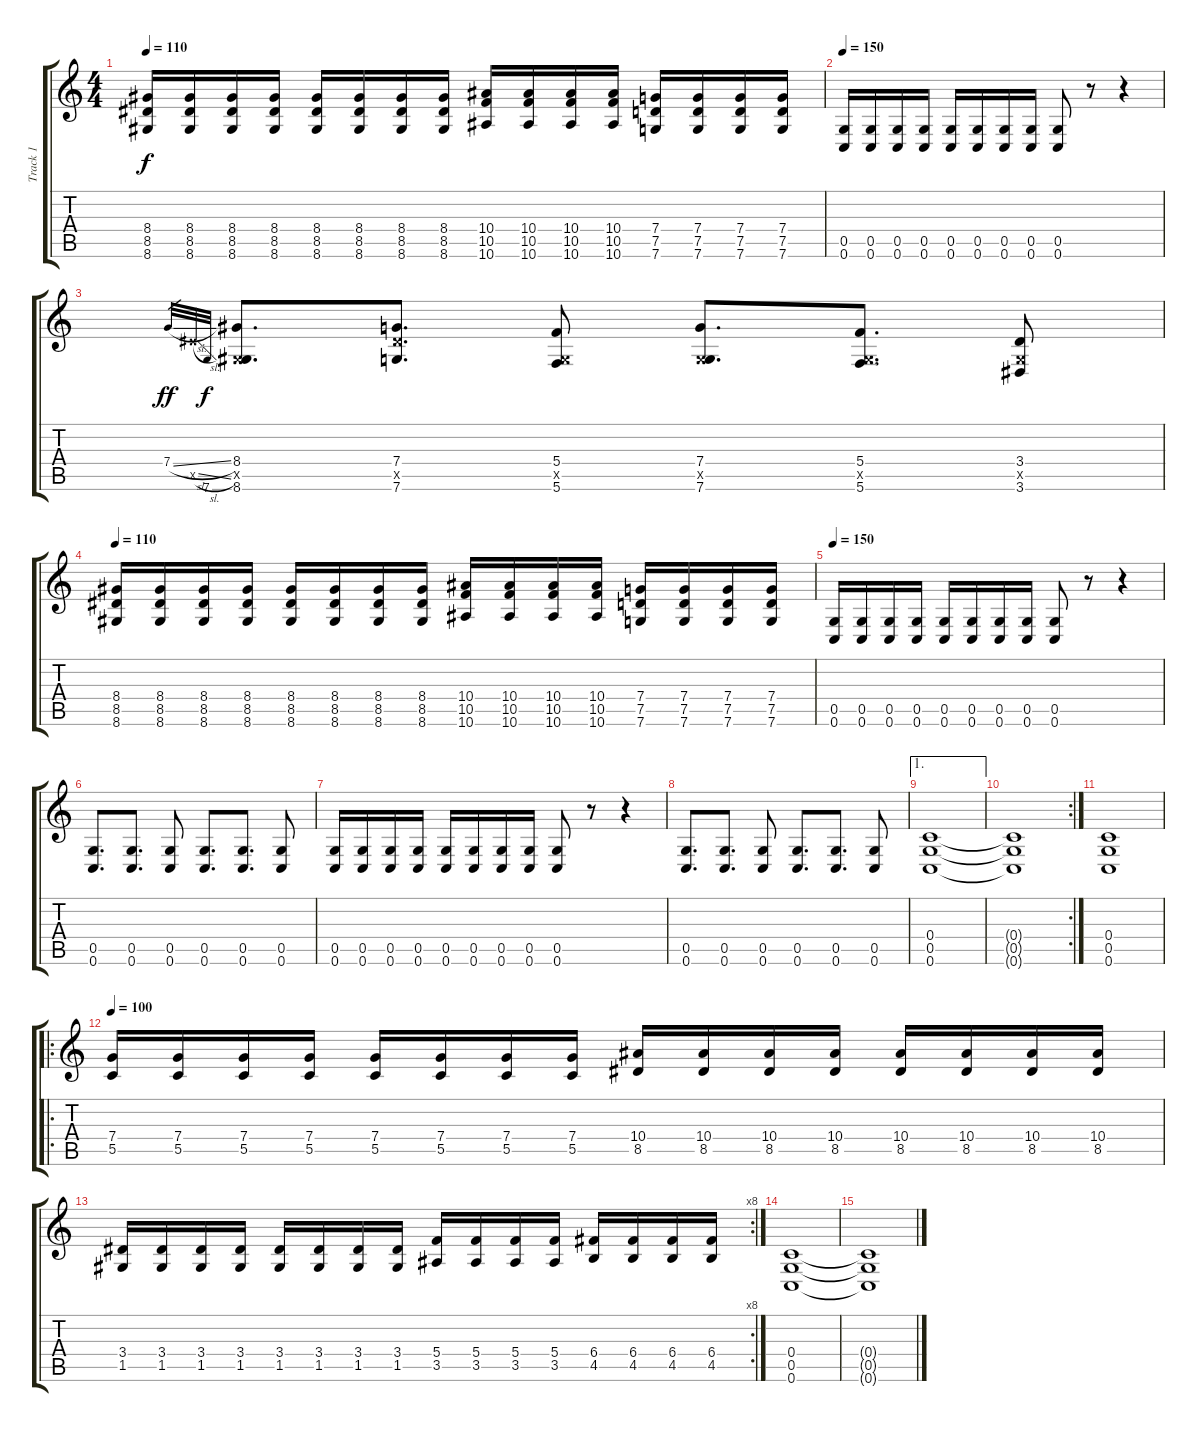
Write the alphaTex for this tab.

\track ("Track 1" "Track 1") {instrument overdrivenguitar}
\staff {score tabs}
\tuning (D4 A3 F3 C3 G2 C2) {hide}
\ts (4 4)
\tempo 110
\clef g2
\ks c
(8.4 8.5 8.6).16{dy f} (8.4 8.5 8.6).16 (8.4 8.5 8.6).16 (8.4 8.5 8.6).16 (8.4 8.5 8.6).16 (8.4 8.5 8.6).16 (8.4 8.5 8.6).16 (8.4 8.5 8.6).16 (10.4 10.5 10.6).16 (10.4 10.5 10.6).16 (10.4 10.5 10.6).16 (10.4 10.5 10.6).16 (7.4 7.5 7.6).16 (7.4 7.5 7.6).16 (7.4 7.5 7.6).16 (7.4 7.5 7.6).16 |
\tempo 150
(0.5 0.6).16 (0.5 0.6).16 (0.5 0.6).16 (0.5 0.6).16 (0.5 0.6).16 (0.5 0.6).16 (0.5 0.6).16 (0.5 0.6).16 (0.5 0.6).8 r.8 r.4 |
7.4{sl}.32{gr dy ff} 8.5{sl x}.32{gr} 7.6.32{gr dy f} (8.4 0.5{x} 8.6).8{d} (7.4 8.5{x} 7.6).8{d} (5.4 0.5{x} 5.6).8 (7.4 0.5{x} 7.6).8{d} (5.4 0.5{x} 5.6).8{d} (3.4 0.5{x} 3.6).8 |
\tempo 110
(8.4 8.5 8.6).16 (8.4 8.5 8.6).16 (8.4 8.5 8.6).16 (8.4 8.5 8.6).16 (8.4 8.5 8.6).16 (8.4 8.5 8.6).16 (8.4 8.5 8.6).16 (8.4 8.5 8.6).16 (10.4 10.5 10.6).16 (10.4 10.5 10.6).16 (10.4 10.5 10.6).16 (10.4 10.5 10.6).16 (7.4 7.5 7.6).16 (7.4 7.5 7.6).16 (7.4 7.5 7.6).16 (7.4 7.5 7.6).16 |
\tempo 150
(0.5 0.6).16 (0.5 0.6).16 (0.5 0.6).16 (0.5 0.6).16 (0.5 0.6).16 (0.5 0.6).16 (0.5 0.6).16 (0.5 0.6).16 (0.5 0.6).8 r.8 r.4 |
(0.5 0.6).8{d} (0.5 0.6).8{d} (0.5 0.6).8 (0.5 0.6).8{d} (0.5 0.6).8{d} (0.5 0.6).8 |
(0.5 0.6).16 (0.5 0.6).16 (0.5 0.6).16 (0.5 0.6).16 (0.5 0.6).16 (0.5 0.6).16 (0.5 0.6).16 (0.5 0.6).16 (0.5 0.6).8 r.8 r.4 |
(0.5 0.6).8{d} (0.5 0.6).8{d} (0.5 0.6).8 (0.5 0.6).8{d} (0.5 0.6).8{d} (0.5 0.6).8 |
\ae 1
(0.4 0.5 0.6).1 |
\rc 2
(0.4{t} 0.5{t} 0.6{t}).1 |
(0.4 0.5 0.6).1 |
\ro
\tempo 100
(7.4 5.5).16 (7.4 5.5).16 (7.4 5.5).16 (7.4 5.5).16 (7.4 5.5).16 (7.4 5.5).16 (7.4 5.5).16 (7.4 5.5).16 (10.4 8.5).16 (10.4 8.5).16 (10.4 8.5).16 (10.4 8.5).16 (10.4 8.5).16 (10.4 8.5).16 (10.4 8.5).16 (10.4 8.5).16 |
\rc 8
(3.4 1.5).16 (3.4 1.5).16 (3.4 1.5).16 (3.4 1.5).16 (3.4 1.5).16 (3.4 1.5).16 (3.4 1.5).16 (3.4 1.5).16 (5.4 3.5).16 (5.4 3.5).16 (5.4 3.5).16 (5.4 3.5).16 (6.4 4.5).16 (6.4 4.5).16 (6.4 4.5).16 (6.4 4.5).16 |
(0.4 0.5 0.6).1 |
(0.4{t} 0.5{t} 0.6{t}).1
